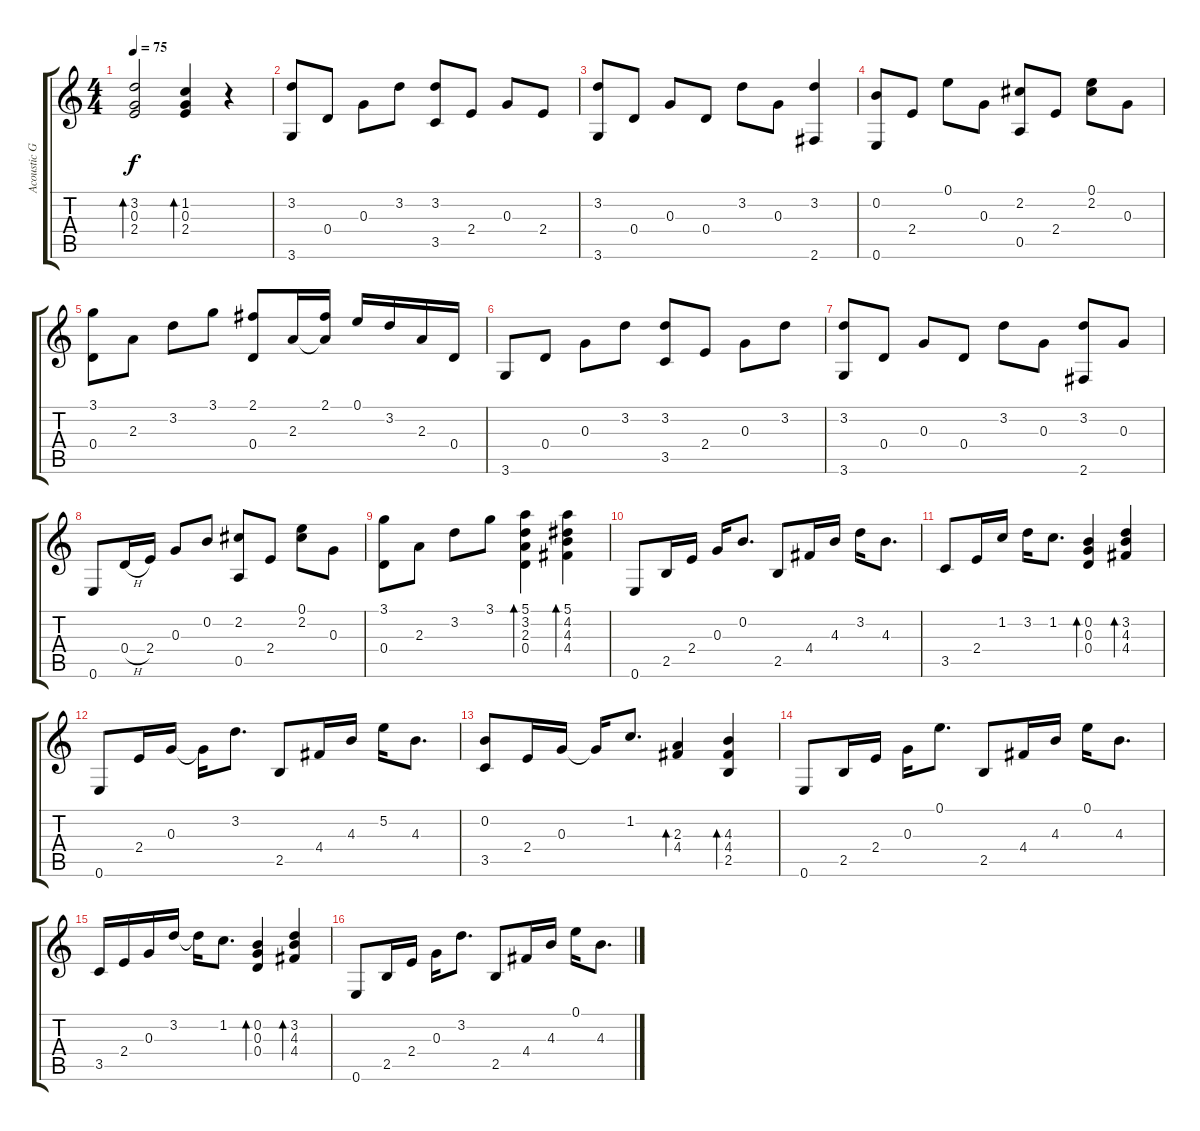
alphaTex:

\track ("Acoustic Guitar" "Acoustic G") {instrument acousticguitarsteel}
\staff {score tabs}
\tuning (E4 B3 G3 D3 A2 E2) {hide}
\ts (4 4)
\tempo 75
\clef g2
\ks c
(3.2 0.3 2.4).2{bd 240 dy f} (1.2 0.3 2.4).4{bd 240} r.4 |
(3.2 3.6).8 0.4.8 0.3.8 3.2.8 (3.2 3.5).8 2.4.8 0.3.8 2.4.8 |
(3.2 3.6).8 0.4.8 0.3.8 0.4.8 3.2.8 0.3.8 (3.2 2.6).4 |
(0.2 0.6).8 2.4.8 0.1.8 0.3.8 (2.2 0.5).8 2.4.8 (0.1 2.2).8 0.3.8 |
(3.1 0.4).8 2.3.8 3.2.8 3.1.8 (2.1 0.4).8 2.3.16 (2.1 2.3{t}).16 0.1.16 3.2.16 2.3.16 0.4.16 |
3.6.8 0.4.8 0.3.8 3.2.8 (3.2 3.5).8 2.4.8 0.3.8 3.2.8 |
(3.2 3.6).8 0.4.8 0.3.8 0.4.8 3.2.8 0.3.8 (3.2 2.6).8 0.3.8 |
0.6.8 0.4{h}.16 2.4.16 0.3.8 0.2.8 (2.2 0.5).8 2.4.8 (0.1 2.2).8 0.3.8 |
(3.1 0.4).8 2.3.8 3.2.8 3.1.8 (5.1 3.2 2.3 0.4).4{bd 120} (5.1 4.2 4.3 4.4).4{bd 120} |
0.6.8 2.5.16 2.4.16 0.3.16 0.2.8{d} 2.5.8 4.4.16 4.3.16 3.2.16 4.3.8{d} |
3.5.8 2.4.16 1.2.16 3.2.16 1.2.8{d} (0.2 0.3 0.4).4{bd 60} (3.2 4.3 4.4).4{bd 60} |
0.6.8 2.4.16 0.3.16 0.3{t}.16 3.2.8{d} 2.5.8 4.4.16 4.3.16 5.2.16 4.3.8{d} |
(0.2 3.5).8 2.4.16 0.3.16 0.3{t}.16 1.2.8{d} (2.3 4.4).4{bd 60} (4.3 4.4 2.5).4{bd 60} |
0.6.8 2.5.16 2.4.16 0.3.16 0.1.8{d} 2.5.8 4.4.16 4.3.16 0.1.16 4.3.8{d} |
3.5.16 2.4.16 0.3.16 3.2.16 3.2{t}.16 1.2.8{d} (0.2 0.3 0.4).4{bd 60} (3.2 4.3 4.4).4{bd 60} |
0.6.8 2.5.16 2.4.16 0.3.16 3.2.8{d} 2.5.8 4.4.16 4.3.16 0.1.16 4.3.8{d}
